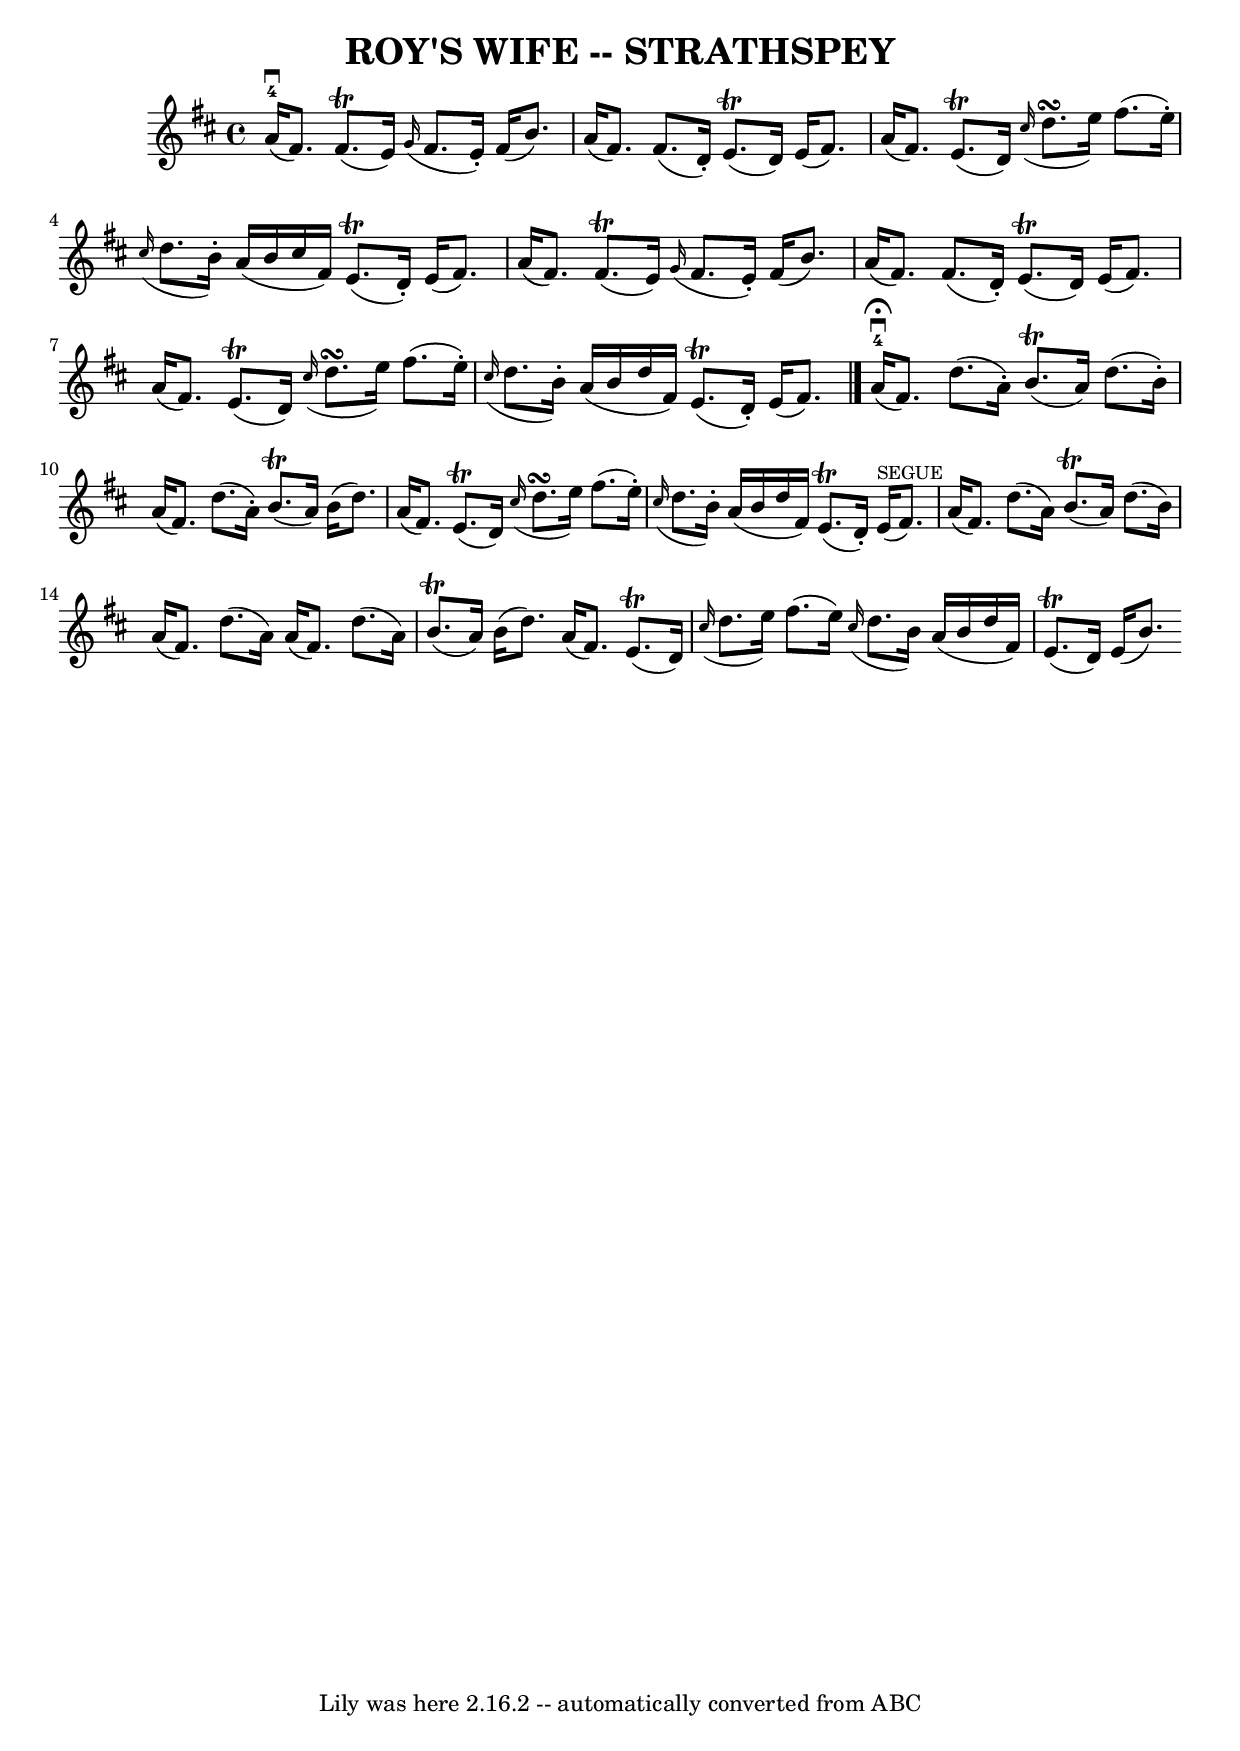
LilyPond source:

\version "2.16.2"
\include "Mammoth.ily"
\header {
  %% book = "Ryan's Mammoth Collection of Fiddle Tunes"
  crossRefNumber = "1"
  footnotes = ""
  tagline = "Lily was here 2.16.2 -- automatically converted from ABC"
  title = "ROY'S WIFE -- STRATHSPEY"

}
voicedefault =  {


  \override Staff.TimeSignature #'style = #'C
  \time 4/4 % %slurgraces 1
  
  \key d \major
  a'16-4(^\downbow fis'8.) fis'8. (^\trill   
  e'16)   \grace { g'16 (
		 } fis'8. e'16-.) fis'16 (b'8.)   
  |
  a'16 (fis'8.) fis'8. (d'16-.) e'8. (^\trill d'16 ) e'16 (fis'8.)   |
  a'16 (fis'8.) e'8. (^\trill  
  d'16)   \grace { cis''16 (
		 } d''8.\turn e''16) fis''8. (
  e''16-.)   |
  \grace { cis''16 (
	 } d''8. b'16-.) a'16 (
  b'16 cis''16 fis'16) e'8. (^\trill d'16-.) e'16 (
  fis'8.)   |
  a'16 (fis'8.) fis'8. (^\trill e'16)   
  \grace { g'16 (
	 } fis'8. e'16-.) fis'16 (b'8.)   |
  
  a'16 (fis'8.) fis'8. (d'16-.) e'8. (^\trill d'16) e'16 (fis'8.)   |
  a'16 (fis'8.) e'8. (^\trill d'16)  
  \grace { cis''16 (
	 } d''8.\turn e''16) fis''8. (e''16-.)   
  |
  \grace { cis''16 (
	 } d''8. b'16-.) a'16 (b'16    
  d''16 fis'16) e'8. (^\trill d'16-.) e'16 (fis'8.)   
  \bar "|." a'16-4^\fermata(^\downbow fis'8.) d''8. (a'16-.) b'8. (^\trill a'16) d''8. (b'16-.)   |
  a'16 (
  fis'8.) d''8. (a'16-.) b'8. (^\trill a'16) b'16 (d''8. )   |
  a'16 (fis'8.) e'8. (^\trill d'16)   \grace {  
    cis''16 (
  } d''8.\turn e''16) fis''8. (e''16-.)   |
  
  \grace { cis''16 (
	 } d''8. b'16-.) a'16 (b'16 d''16    
  fis'16) e'8. (^\trill d'16-.) e'16^\segue(fis'8.)   
  |
  a'16 (fis'8.) d''8. (a'16) b'8. (^\trill a'16) d''8. (b'16)   |
  a'16 (fis'8.) d''8. (a'16)   
  a'16 (fis'8.) d''8. (a'16) b'8. (^\trill a'16) b'16 (
  d''8.)   |
  a'16 (fis'8.) e'8. (^\trill d'16)   
  \grace { cis''16 (
	 } d''8. e''16) fis''8. (e''16)   |
  
  \grace { cis''16 (
	 } d''8. b'16) a'16 (b'16 d''16    
  fis'16) e'8. (^\trill d'16) e'16 (b'8.)     

}

\score{
  <<

    \context Staff="default"
    {
      \voicedefault 
      
    }

  >>
  \layout {
    
  }
  \midi {
  }

}
